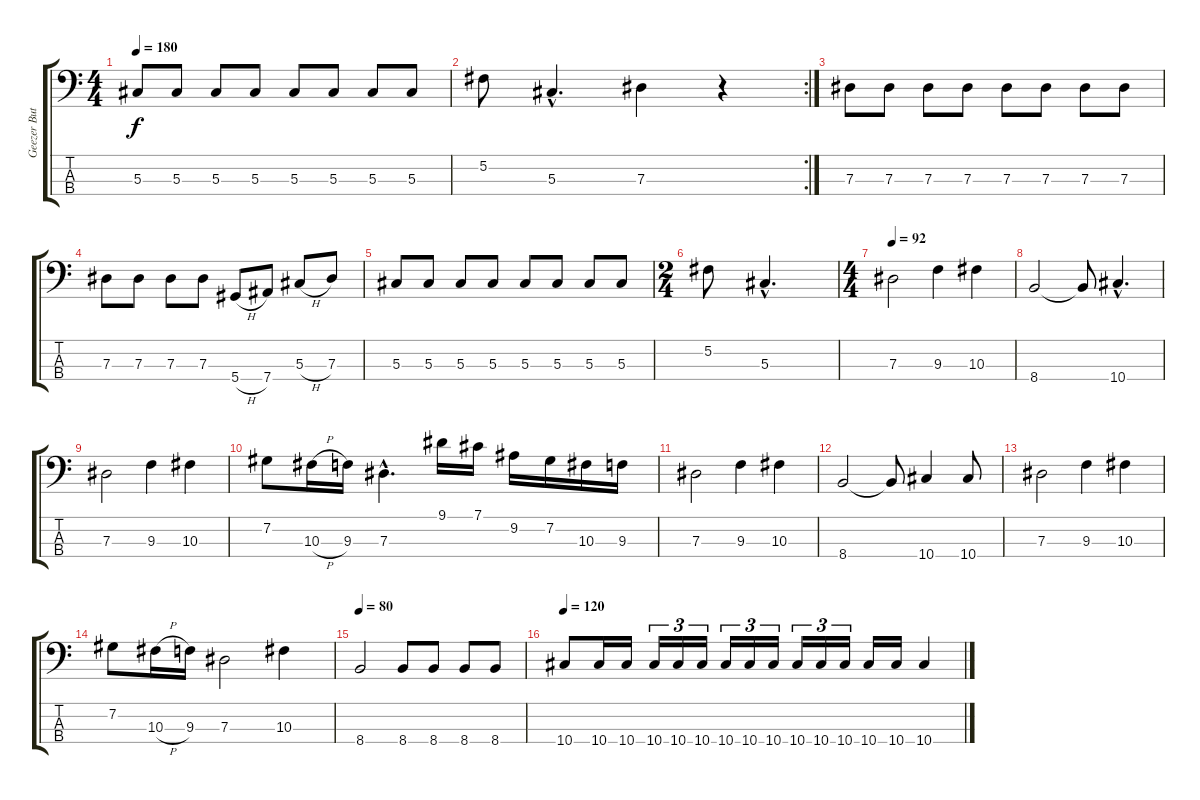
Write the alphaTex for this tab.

\track ("Geezer Butler" "Geezer But") {instrument fretlessbass}
\staff {score tabs}
\tuning (Gb2 Db2 Ab1 Eb1) {hide}
\ts (4 4)
\tempo 180
\clef f4
\ks c
5.3.8{dy f} 5.3.8 5.3.8 5.3.8 5.3.8 5.3.8 5.3.8 5.3.8 |
\rc 2
5.2.8 5.3{hac}.4{d} 7.3.4 r.4 |
7.3.8 7.3.8 7.3.8 7.3.8 7.3.8 7.3.8 7.3.8 7.3.8 |
7.3.8 7.3.8 7.3.8 7.3.8 5.4{h}.8 7.4.8 5.3{h}.8 7.3.8 |
5.3.8 5.3.8 5.3.8 5.3.8 5.3.8 5.3.8 5.3.8 5.3.8 |
\ts (2 4)
5.2.8 5.3{hac}.4{d} |
\ts (4 4)
\tempo 92
7.3.2 9.3.4 10.3.4 |
8.4.2 8.4{t}.8 10.4{hac}.4{d} |
7.3.2 9.3.4 10.3.4 |
7.2.8 10.3{h}.16 9.3.16 7.3{hac}.4{d} 9.1.16 7.1.16 9.2.16 7.2.16 10.3.16 9.3.16 |
7.3.2 9.3.4 10.3.4 |
8.4.2 8.4{t}.8 10.4.4 10.4.8 |
7.3.2 9.3.4 10.3.4 |
7.2.8 10.3{h}.16 9.3.16 7.3.2 10.3.4 |
\tempo 80
8.4.2 8.4.8 8.4.8 8.4.8 8.4.8 |
\tempo 120
10.4.8 10.4.16 10.4.16 10.4.16{tu (3 2)} 10.4.16{tu (3 2)} 10.4.16{tu (3 2)} 10.4.16{tu (3 2)} 10.4.16{tu (3 2)} 10.4.16{tu (3 2)} 10.4.16{tu (3 2)} 10.4.16{tu (3 2)} 10.4.16{tu (3 2)} 10.4.16 10.4.16 10.4.4
